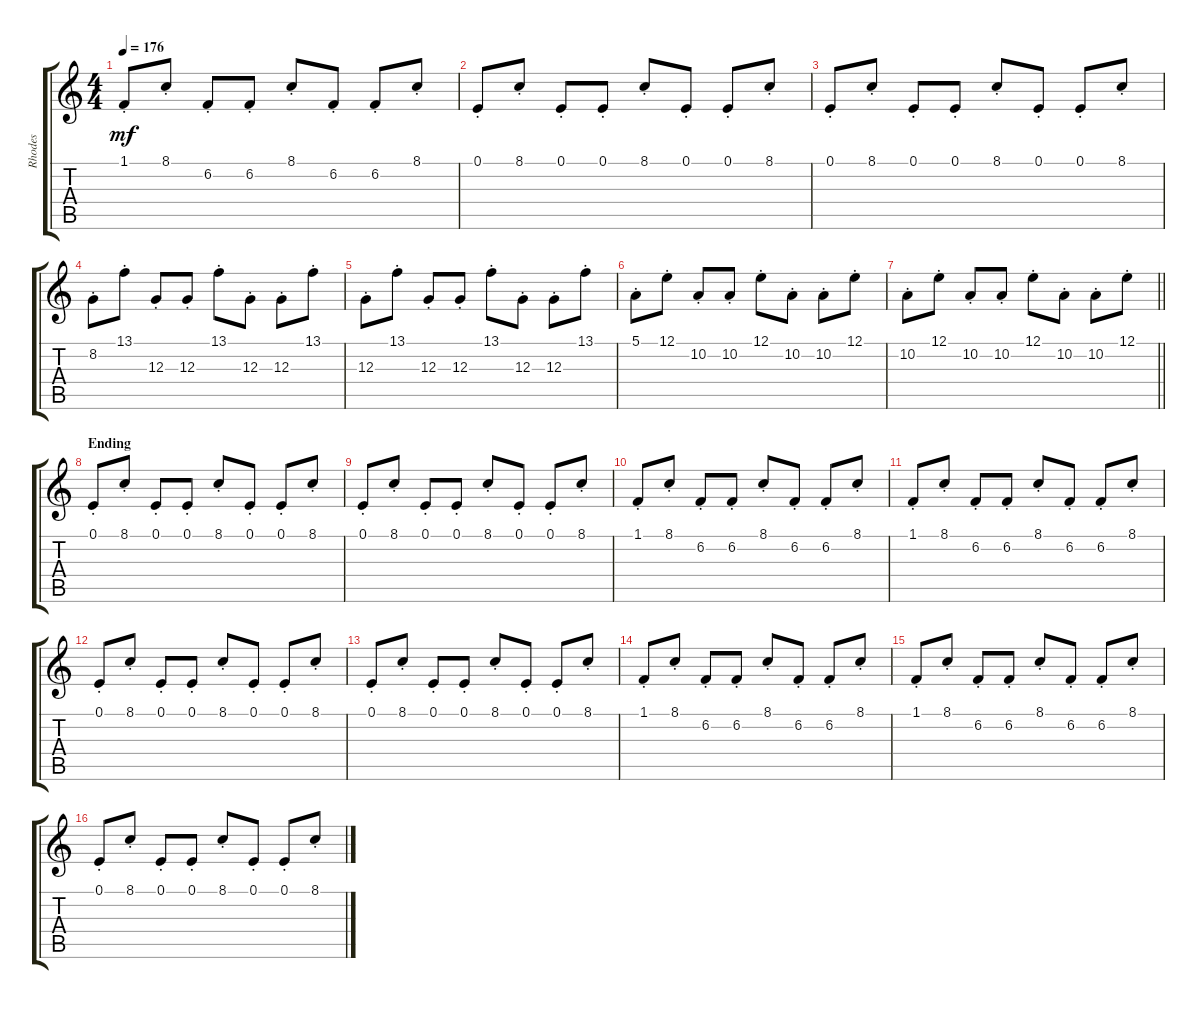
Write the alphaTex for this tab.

\track ("Rhodes" "Rhodes") {instrument electricpiano1}
\staff {score tabs}
\tuning (E4 B3 G3 D3 A2 E2) {hide}
\ts (4 4)
\tempo 176
\clef g2
\ks c
1.1{st}.8{dy mf} 8.1{st}.8 6.2{st}.8 6.2{st}.8 8.1{st}.8 6.2{st}.8 6.2{st}.8 8.1{st}.8 |
0.1{st}.8 8.1{st}.8 0.1{st}.8 0.1{st}.8 8.1{st}.8 0.1{st}.8 0.1{st}.8 8.1{st}.8 |
0.1{st}.8 8.1{st}.8 0.1{st}.8 0.1{st}.8 8.1{st}.8 0.1{st}.8 0.1{st}.8 8.1{st}.8 |
8.2{st}.8 13.1{st}.8 12.3{st}.8 12.3{st}.8 13.1{st}.8 12.3{st}.8 12.3{st}.8 13.1{st}.8 |
12.3{st}.8 13.1{st}.8 12.3{st}.8 12.3{st}.8 13.1{st}.8 12.3{st}.8 12.3{st}.8 13.1{st}.8 |
5.1{st}.8 12.1{st}.8 10.2{st}.8 10.2{st}.8 12.1{st}.8 10.2{st}.8 10.2{st}.8 12.1{st}.8 |
\barLineRight lightlight
10.2{st}.8 12.1{st}.8 10.2{st}.8 10.2{st}.8 12.1{st}.8 10.2{st}.8 10.2{st}.8 12.1{st}.8 |
\section ("" "Ending")
0.1{st}.8 8.1{st}.8 0.1{st}.8 0.1{st}.8 8.1{st}.8 0.1{st}.8 0.1{st}.8 8.1{st}.8 |
0.1{st}.8 8.1{st}.8 0.1{st}.8 0.1{st}.8 8.1{st}.8 0.1{st}.8 0.1{st}.8 8.1{st}.8 |
1.1{st}.8 8.1{st}.8 6.2{st}.8 6.2{st}.8 8.1{st}.8 6.2{st}.8 6.2{st}.8 8.1{st}.8 |
1.1{st}.8 8.1{st}.8 6.2{st}.8 6.2{st}.8 8.1{st}.8 6.2{st}.8 6.2{st}.8 8.1{st}.8 |
0.1{st}.8 8.1{st}.8 0.1{st}.8 0.1{st}.8 8.1{st}.8 0.1{st}.8 0.1{st}.8 8.1{st}.8 |
0.1{st}.8 8.1{st}.8 0.1{st}.8 0.1{st}.8 8.1{st}.8 0.1{st}.8 0.1{st}.8 8.1{st}.8 |
1.1{st}.8 8.1{st}.8 6.2{st}.8 6.2{st}.8 8.1{st}.8 6.2{st}.8 6.2{st}.8 8.1{st}.8 |
1.1{st}.8 8.1{st}.8 6.2{st}.8 6.2{st}.8 8.1{st}.8 6.2{st}.8 6.2{st}.8 8.1{st}.8 |
0.1{st}.8 8.1{st}.8 0.1{st}.8 0.1{st}.8 8.1{st}.8 0.1{st}.8 0.1{st}.8 8.1{st}.8
